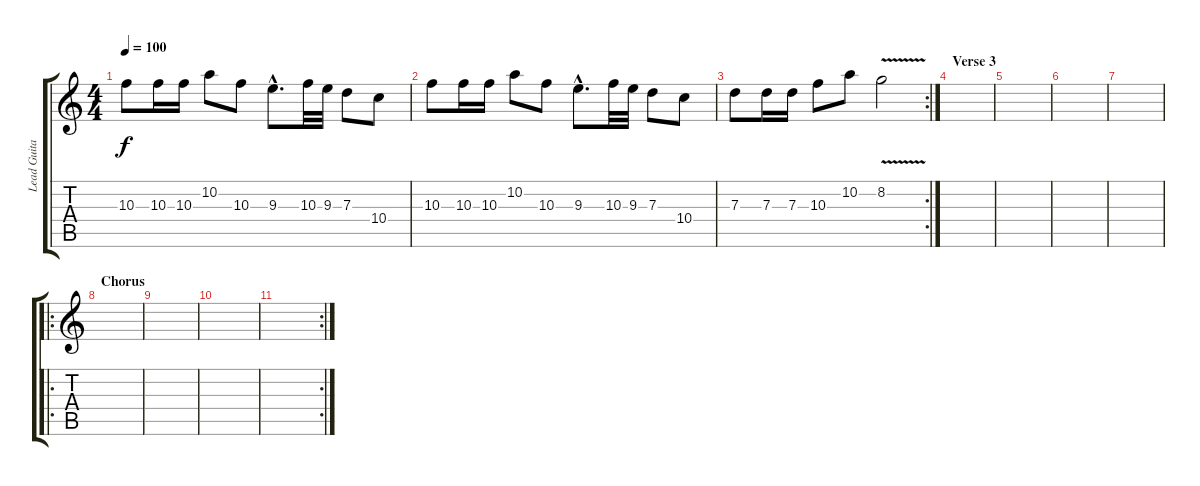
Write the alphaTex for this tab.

\track ("Lead Guitar" "Lead Guita") {instrument overdrivenguitar}
\staff {score tabs}
\tuning (E4 B3 G3 D3 A2 E2) {hide}
\ts (4 4)
\tempo 100
\clef g2
\ks c
10.3.8{dy f} 10.3.16 10.3.16 10.2.8 10.3.8 9.3{hac}.8{d} 10.3.32 9.3.32 7.3.8 10.4.8 |
10.3.8 10.3.16 10.3.16 10.2.8 10.3.8 9.3{hac}.8{d} 10.3.32 9.3.32 7.3.8 10.4.8 |
\rc 2
7.3.8 7.3.16 7.3.16 10.3.8 10.2.8 8.2{v}.2 |
\section ("" "Verse 3")
|
|
|
|
\ro
\section ("" "Chorus")
|
|
|
\rc 2
